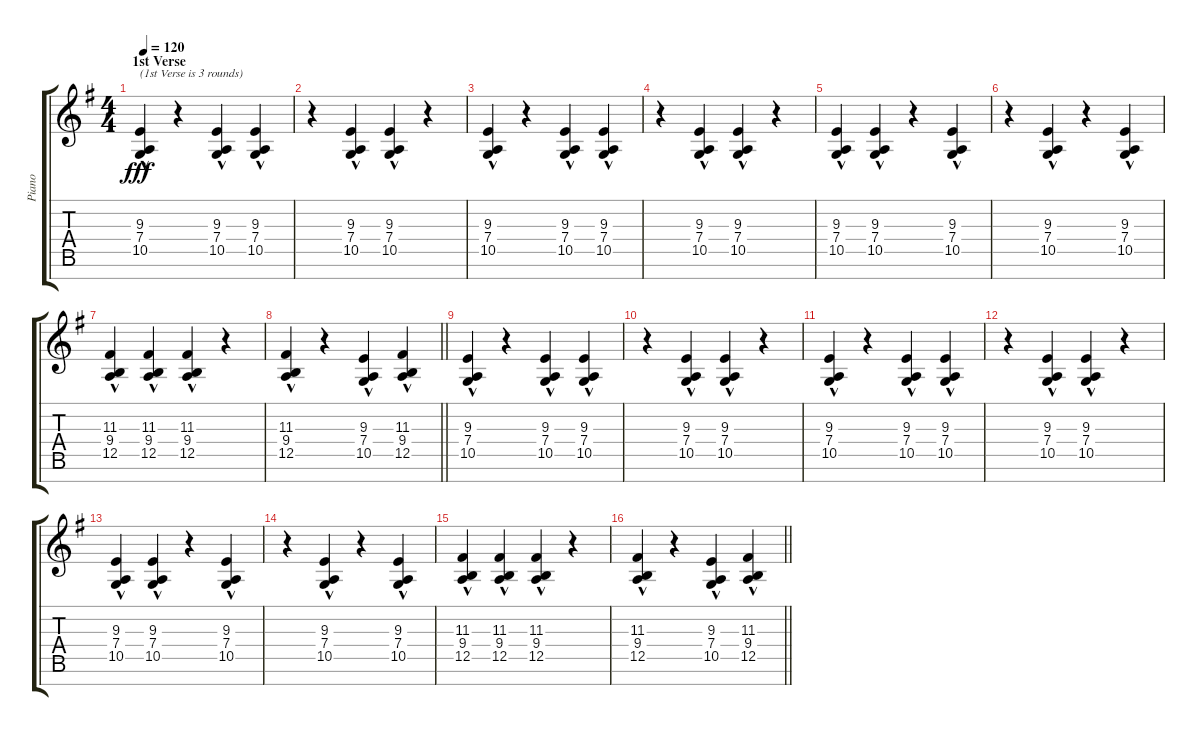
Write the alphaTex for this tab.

\track ("Piano" "Piano") {instrument acousticgrandpiano}
\staff {score tabs}
\tuning (E4 B3 G3 D3 A2 E2 B1) {hide}
\ts (4 4)
\section ("" "1st Verse")
\tempo 120
\clef g2
\ks eminor
(9.3 7.4 10.5{hac}).4{txt "(1st Verse is 3 rounds)" dy fff} r.4 (9.3 7.4 10.5{hac}).4 (9.3 7.4 10.5{hac}).4 |
r.4 (9.3 7.4 10.5{hac}).4 (9.3 7.4 10.5{hac}).4 r.4 |
(9.3 7.4 10.5{hac}).4 r.4 (9.3 7.4 10.5{hac}).4 (9.3 7.4 10.5{hac}).4 |
r.4 (9.3 7.4 10.5{hac}).4 (9.3 7.4 10.5{hac}).4 r.4 |
(9.3 7.4 10.5{hac}).4 (9.3 7.4 10.5{hac}).4 r.4 (9.3 7.4 10.5{hac}).4 |
r.4 (9.3 7.4 10.5{hac}).4 r.4 (9.3 7.4 10.5{hac}).4 |
(11.3 9.4 12.5{hac}).4 (11.3 9.4 12.5{hac}).4 (11.3 9.4 12.5{hac}).4 r.4 |
\barLineRight lightlight
(11.3 9.4 12.5{hac}).4 r.4 (9.3 7.4 10.5{hac}).4 (11.3 9.4 12.5{hac}).4 |
(9.3 7.4 10.5{hac}).4 r.4 (9.3 7.4 10.5{hac}).4 (9.3 7.4 10.5{hac}).4 |
r.4 (9.3 7.4 10.5{hac}).4 (9.3 7.4 10.5{hac}).4 r.4 |
(9.3 7.4 10.5{hac}).4 r.4 (9.3 7.4 10.5{hac}).4 (9.3 7.4 10.5{hac}).4 |
r.4 (9.3 7.4 10.5{hac}).4 (9.3 7.4 10.5{hac}).4 r.4 |
(9.3 7.4 10.5{hac}).4 (9.3 7.4 10.5{hac}).4 r.4 (9.3 7.4 10.5{hac}).4 |
r.4 (9.3 7.4 10.5{hac}).4 r.4 (9.3 7.4 10.5{hac}).4 |
(11.3 9.4 12.5{hac}).4 (11.3 9.4 12.5{hac}).4 (11.3 9.4 12.5{hac}).4 r.4 |
\barLineRight lightlight
(11.3 9.4 12.5{hac}).4 r.4 (9.3 7.4 10.5{hac}).4 (11.3 9.4 12.5{hac}).4
